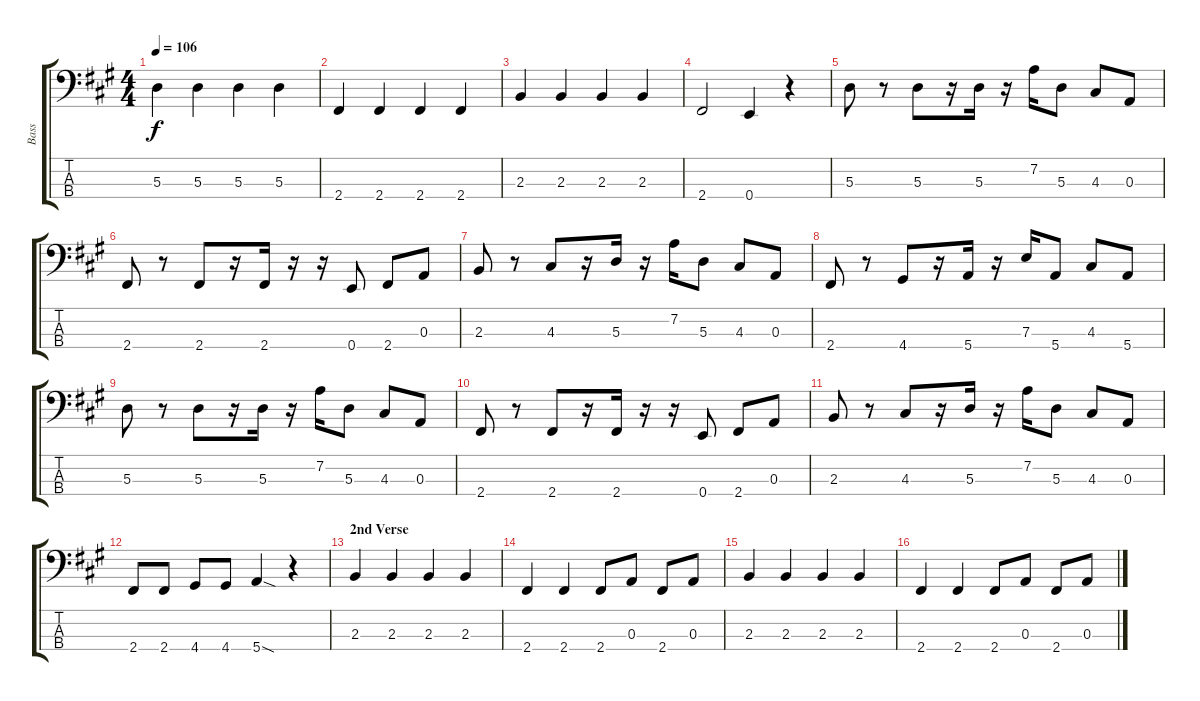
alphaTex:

\track ("Bass" "Bass") {instrument electricbassfinger}
\staff {score tabs}
\tuning (G2 D2 A1 E1) {hide}
\ts (4 4)
\tempo 106
\clef f4
\ks a
5.3.4{dy f} 5.3.4 5.3.4 5.3.4 |
2.4.4 2.4.4 2.4.4 2.4.4 |
2.3.4 2.3.4 2.3.4 2.3.4 |
2.4.2 0.4.4 r.4 |
5.3.8 r.8 5.3.8 r.16 5.3.16 r.16 7.2.16 5.3.8 4.3.8 0.3.8 |
2.4.8 r.8 2.4.8 r.16 2.4.16 r.16 r.16 0.4.8 2.4.8 0.3.8 |
2.3.8 r.8 4.3.8 r.16 5.3.16 r.16 7.2.16 5.3.8 4.3.8 0.3.8 |
2.4.8 r.8 4.4.8 r.16 5.4.16 r.16 7.3.16 5.4.8 4.3.8 5.4.8 |
5.3.8 r.8 5.3.8 r.16 5.3.16 r.16 7.2.16 5.3.8 4.3.8 0.3.8 |
2.4.8 r.8 2.4.8 r.16 2.4.16 r.16 r.16 0.4.8 2.4.8 0.3.8 |
2.3.8 r.8 4.3.8 r.16 5.3.16 r.16 7.2.16 5.3.8 4.3.8 0.3.8 |
2.4.8 2.4.8 4.4.8 4.4.8 5.4{sod}.4 r.4 |
\section ("" "2nd Verse")
2.3.4 2.3.4 2.3.4 2.3.4 |
2.4.4 2.4.4 2.4.8 0.3.8 2.4.8 0.3.8 |
2.3.4{instrument electricguitarmuted} 2.3.4 2.3.4 2.3.4 |
2.4.4 2.4.4 2.4.8 0.3.8 2.4.8 0.3.8
